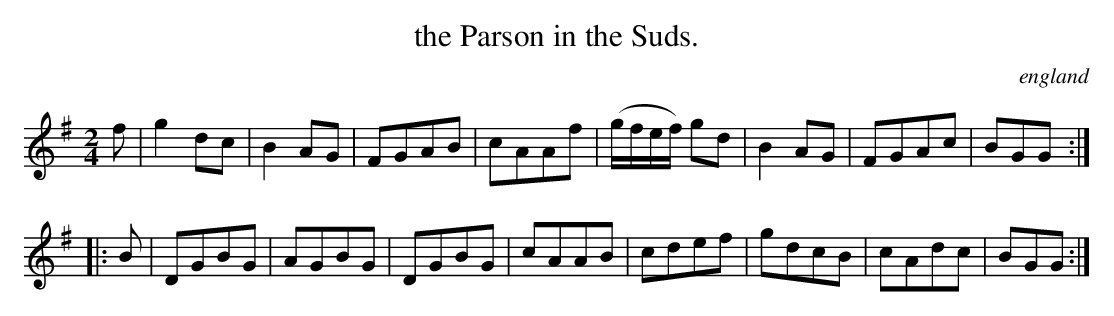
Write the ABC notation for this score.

X:1
T:the Parson in the Suds.
O:england
M:2/4
L:1/8
K:G
f|g2dc|B2AG|FGAB|cAAf|(g/f/e/f/) gd|B2AG|FGAc|BGG::
B|DGBG|AGBG|DGBG|cAAB| cdef        |gdcB|cAdc|BGG:|
